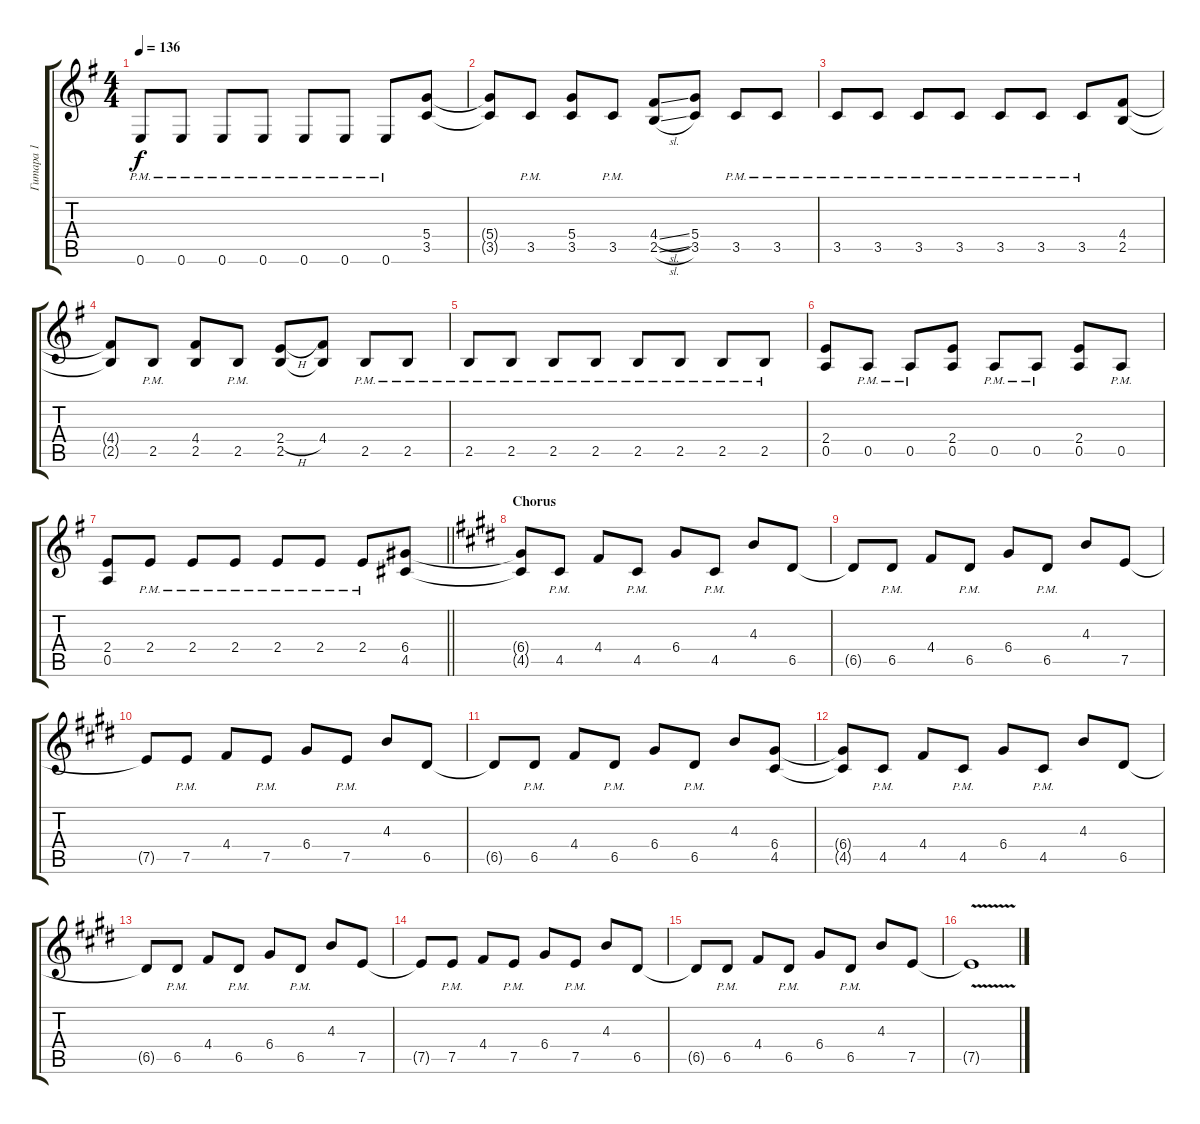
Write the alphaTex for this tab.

\track ("Гитара 1" "Гитара 1") {instrument distortionguitar}
\staff {score tabs}
\tuning (E4 B3 G3 D3 A2 E2) {hide}
\ts (4 4)
\tempo 136
\clef g2
\ks eminor
0.6{pm}.8{dy f} 0.6{pm}.8 0.6{pm}.8 0.6{pm}.8 0.6{pm}.8 0.6{pm}.8 0.6{pm}.8 (5.4 3.5).8 |
(5.4{t} 3.5{t}).8 3.5{pm}.8 (5.4 3.5).8 3.5{pm}.8 (4.4{sl} 2.5{sl}).8 (5.4 3.5).8 3.5{pm}.8 3.5{pm}.8 |
3.5{pm}.8 3.5{pm}.8 3.5{pm}.8 3.5{pm}.8 3.5{pm}.8 3.5{pm}.8 3.5{pm}.8 (4.4 2.5).8 |
(4.4{t} 2.5{t}).8 2.5{pm}.8 (4.4 2.5).8 2.5{pm}.8 (2.4{h} 2.5).8 (4.4 2.5{t}).8 2.5{pm}.8 2.5{pm}.8 |
2.5{pm}.8 2.5{pm}.8 2.5{pm}.8 2.5{pm}.8 2.5{pm}.8 2.5{pm}.8 2.5{pm}.8 2.5{pm}.8 |
(2.4 0.5).8 0.5{pm}.8 0.5{pm}.8 (2.4 0.5).8 0.5{pm}.8 0.5{pm}.8 (2.4 0.5).8 0.5{pm}.8 |
\barLineRight lightlight
(2.4 0.5).8 2.4{pm}.8 2.4{pm}.8 2.4{pm}.8 2.4{pm}.8 2.4{pm}.8 2.4{pm}.8 (6.4 4.5).8 |
\section ("" "Chorus")
\ks c#minor
(6.4{t} 4.5{t}).8 4.5{pm}.8 4.4.8 4.5{pm}.8 6.4.8 4.5{pm}.8 4.3.8 6.5.8 |
6.5{t}.8 6.5{pm}.8 4.4.8 6.5{pm}.8 6.4.8 6.5{pm}.8 4.3.8 7.5.8 |
7.5{t}.8 7.5{pm}.8 4.4.8 7.5{pm}.8 6.4.8 7.5{pm}.8 4.3.8 6.5.8 |
6.5{t}.8 6.5{pm}.8 4.4.8 6.5{pm}.8 6.4.8 6.5{pm}.8 4.3.8 (6.4 4.5).8 |
(6.4{t} 4.5{t}).8 4.5{pm}.8 4.4.8 4.5{pm}.8 6.4.8 4.5{pm}.8 4.3.8 6.5.8 |
6.5{t}.8 6.5{pm}.8 4.4.8 6.5{pm}.8 6.4.8 6.5{pm}.8 4.3.8 7.5.8 |
7.5{t}.8 7.5{pm}.8 4.4.8 7.5{pm}.8 6.4.8 7.5{pm}.8 4.3.8 6.5.8 |
6.5{t}.8 6.5{pm}.8 4.4.8 6.5{pm}.8 6.4.8 6.5{pm}.8 4.3.8 7.5.8 |
7.5{v t}.1
